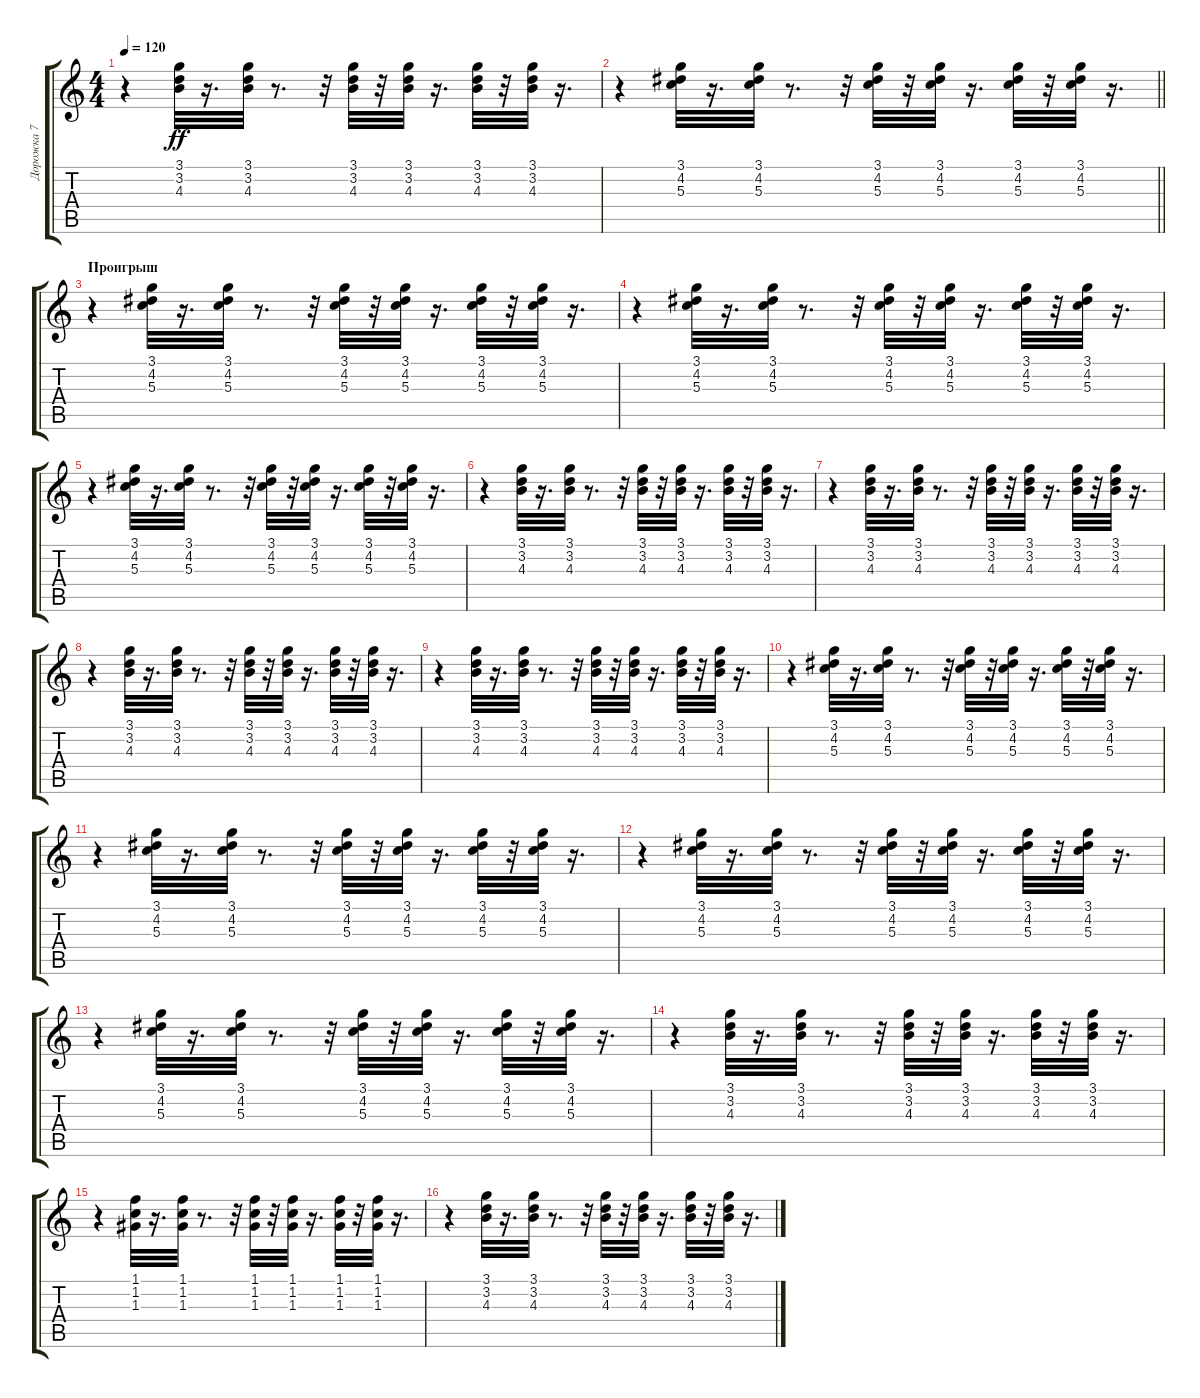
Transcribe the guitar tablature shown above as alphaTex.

\track ("Дорожка 7" "Дорожка 7") {instrument synthbass1}
\staff {score tabs}
\tuning (E4 B3 G3 D3 A2 E2) {hide}
\ts (4 4)
\tempo 120
\clef g2
\ks c
r.4{dy ff} (3.1 3.2 4.3).32{balance 8} r.16{d} (3.1 3.2 4.3).32 r.8{d} r.32 (3.1 3.2 4.3).32 r.32 (3.1 3.2 4.3).32 r.16{d} (3.1 3.2 4.3).32 r.32 (3.1 3.2 4.3).32 r.16{d} |
\barLineRight lightlight
r.4 (3.1 4.2 5.3).32{balance 8} r.16{d} (3.1 4.2 5.3).32 r.8{d} r.32 (3.1 4.2 5.3).32 r.32 (3.1 4.2 5.3).32 r.16{d} (3.1 4.2 5.3).32 r.32 (3.1 4.2 5.3).32 r.16{d} |
\section ("" "Проигрыш")
r.4 (3.1 4.2 5.3).32{balance 8} r.16{d} (3.1 4.2 5.3).32 r.8{d} r.32 (3.1 4.2 5.3).32 r.32 (3.1 4.2 5.3).32 r.16{d} (3.1 4.2 5.3).32 r.32 (3.1 4.2 5.3).32 r.16{d} |
r.4 (3.1 4.2 5.3).32{balance 8} r.16{d} (3.1 4.2 5.3).32 r.8{d} r.32 (3.1 4.2 5.3).32 r.32 (3.1 4.2 5.3).32 r.16{d} (3.1 4.2 5.3).32 r.32 (3.1 4.2 5.3).32 r.16{d} |
r.4 (3.1 4.2 5.3).32{balance 8} r.16{d} (3.1 4.2 5.3).32 r.8{d} r.32 (3.1 4.2 5.3).32 r.32 (3.1 4.2 5.3).32 r.16{d} (3.1 4.2 5.3).32 r.32 (3.1 4.2 5.3).32 r.16{d} |
r.4 (3.1 3.2 4.3).32{balance 8} r.16{d} (3.1 3.2 4.3).32 r.8{d} r.32 (3.1 3.2 4.3).32 r.32 (3.1 3.2 4.3).32 r.16{d} (3.1 3.2 4.3).32 r.32 (3.1 3.2 4.3).32 r.16{d} |
r.4 (3.1 3.2 4.3).32{balance 8} r.16{d} (3.1 3.2 4.3).32 r.8{d} r.32 (3.1 3.2 4.3).32 r.32 (3.1 3.2 4.3).32 r.16{d} (3.1 3.2 4.3).32 r.32 (3.1 3.2 4.3).32 r.16{d} |
r.4 (3.1 3.2 4.3).32{balance 8} r.16{d} (3.1 3.2 4.3).32 r.8{d} r.32 (3.1 3.2 4.3).32 r.32 (3.1 3.2 4.3).32 r.16{d} (3.1 3.2 4.3).32 r.32 (3.1 3.2 4.3).32 r.16{d} |
r.4 (3.1 3.2 4.3).32{balance 8} r.16{d} (3.1 3.2 4.3).32 r.8{d} r.32 (3.1 3.2 4.3).32 r.32 (3.1 3.2 4.3).32 r.16{d} (3.1 3.2 4.3).32 r.32 (3.1 3.2 4.3).32 r.16{d} |
r.4 (3.1 4.2 5.3).32{balance 8} r.16{d} (3.1 4.2 5.3).32 r.8{d} r.32 (3.1 4.2 5.3).32 r.32 (3.1 4.2 5.3).32 r.16{d} (3.1 4.2 5.3).32 r.32 (3.1 4.2 5.3).32 r.16{d} |
r.4 (3.1 4.2 5.3).32{balance 8} r.16{d} (3.1 4.2 5.3).32 r.8{d} r.32 (3.1 4.2 5.3).32 r.32 (3.1 4.2 5.3).32 r.16{d} (3.1 4.2 5.3).32 r.32 (3.1 4.2 5.3).32 r.16{d} |
r.4 (3.1 4.2 5.3).32{balance 8} r.16{d} (3.1 4.2 5.3).32 r.8{d} r.32 (3.1 4.2 5.3).32 r.32 (3.1 4.2 5.3).32 r.16{d} (3.1 4.2 5.3).32 r.32 (3.1 4.2 5.3).32 r.16{d} |
r.4 (3.1 4.2 5.3).32{balance 8} r.16{d} (3.1 4.2 5.3).32 r.8{d} r.32 (3.1 4.2 5.3).32 r.32 (3.1 4.2 5.3).32 r.16{d} (3.1 4.2 5.3).32 r.32 (3.1 4.2 5.3).32 r.16{d} |
r.4 (3.1 3.2 4.3).32{balance 8} r.16{d} (3.1 3.2 4.3).32 r.8{d} r.32 (3.1 3.2 4.3).32 r.32 (3.1 3.2 4.3).32 r.16{d} (3.1 3.2 4.3).32 r.32 (3.1 3.2 4.3).32 r.16{d} |
r.4 (1.1 1.2 1.3).32{balance 8} r.16{d} (1.1 1.2 1.3).32 r.8{d} r.32 (1.1 1.2 1.3).32 r.32 (1.1 1.2 1.3).32 r.16{d} (1.1 1.2 1.3).32 r.32 (1.1 1.2 1.3).32 r.16{d} |
r.4 (3.1 3.2 4.3).32{balance 8} r.16{d} (3.1 3.2 4.3).32 r.8{d} r.32 (3.1 3.2 4.3).32 r.32 (3.1 3.2 4.3).32 r.16{d} (3.1 3.2 4.3).32 r.32 (3.1 3.2 4.3).32 r.16{d}
